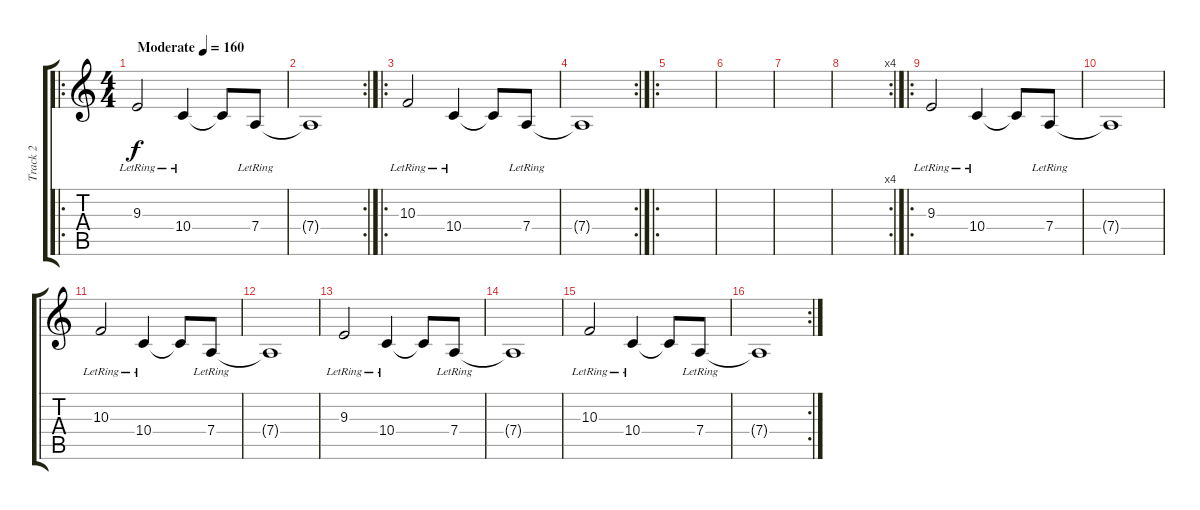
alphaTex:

\track ("Track 2" "Track 2") {instrument dulcimer}
\staff {score tabs}
\tuning (E4 B3 G3 D3 A2 E2) {hide}
\ro
\ts (4 4)
\tempo (160 "Moderate")
\clef g2
\ks c
9.3{lr}.2{dy f instrument dulcimer} 10.4{lr}.4 10.4{t}.8 7.4{lr}.8 |
\rc 2
7.4{t}.1 |
\ro
10.3{lr}.2 10.4{lr}.4 10.4{t}.8 7.4{lr}.8 |
\rc 2
7.4{t}.1 |
\ro
|
|
|
\rc 4
|
\ro
9.3{lr}.2 10.4{lr}.4 10.4{t}.8 7.4{lr}.8 |
7.4{t}.1 |
10.3{lr}.2 10.4{lr}.4 10.4{t}.8 7.4{lr}.8 |
7.4{t}.1 |
9.3{lr}.2 10.4{lr}.4 10.4{t}.8 7.4{lr}.8 |
7.4{t}.1 |
10.3{lr}.2 10.4{lr}.4 10.4{t}.8 7.4{lr}.8 |
\rc 2
7.4{t}.1
